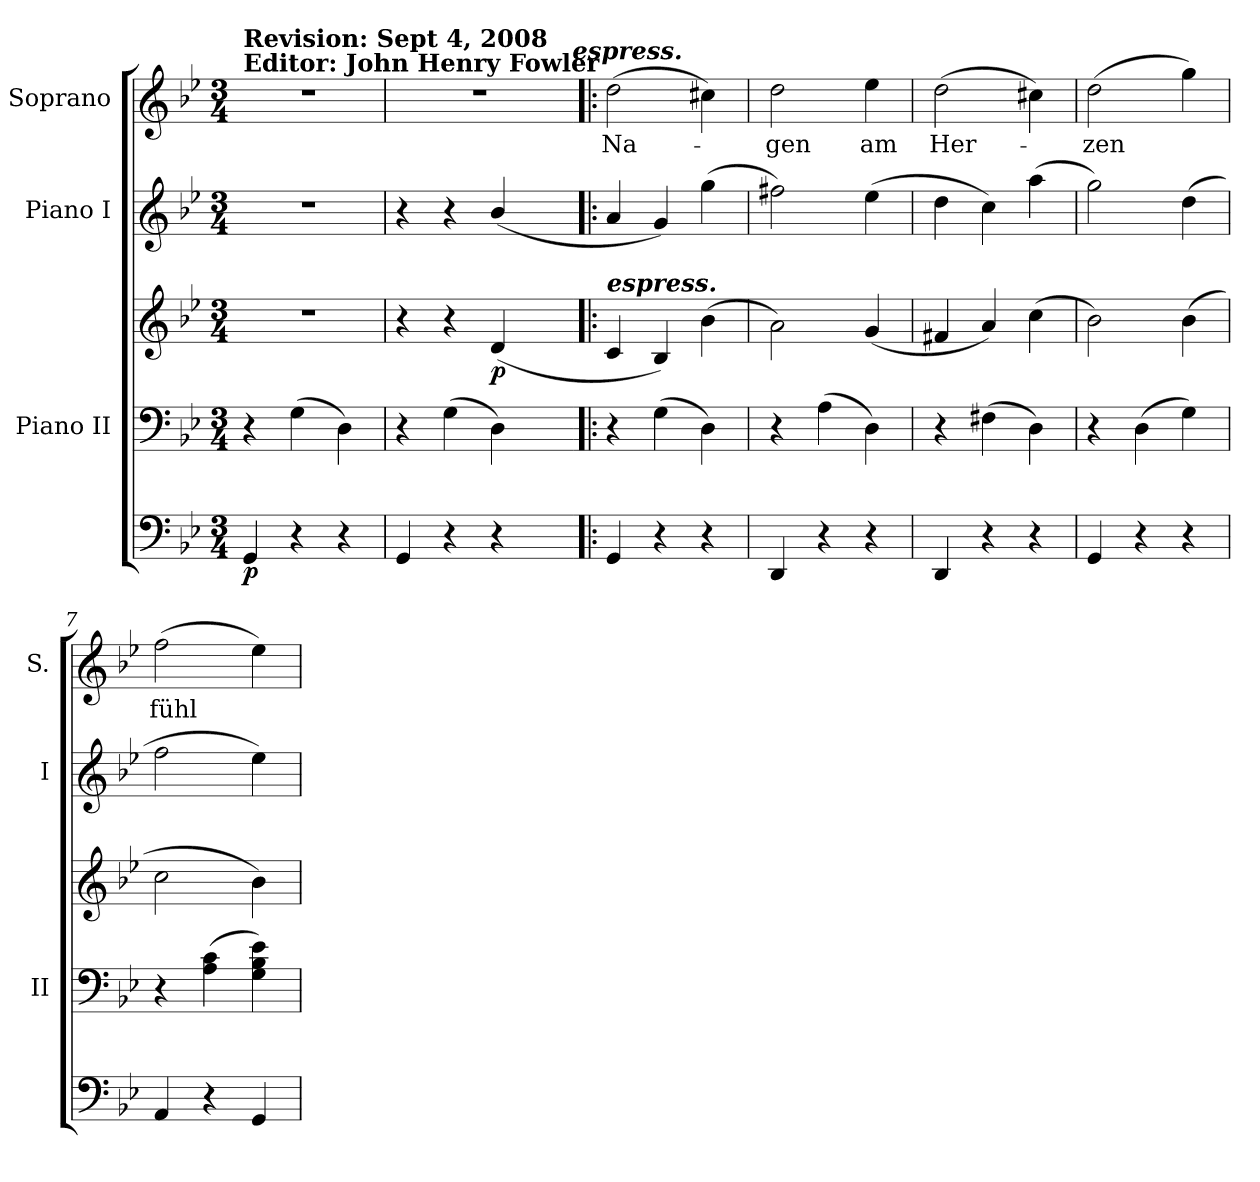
**kern	**dynam	**kern	**kern	**dynam	**kern	**kern	**text
*part5	*part5	*part4	*part3	*part3	*part2	*part1	*part1
*staff5	*staff5	*staff4	*staff3	*staff3	*staff2	*staff1	*staff1
*	*	*I"Piano II	*	*	*I"Piano I	*I"Soprano	*
*	*	*I'II	*	*	*I'I	*I'S.	*
!!LO:PB:g=z
*clefF4	*	*clefF4	*clefG2	*	*clefG2	*clefG2	*
*k[b-e-]	*	*k[b-e-]	*k[b-e-]	*	*k[b-e-]	*k[b-e-]	*
*B-:	*	*B-:	*B-:	*	*B-:	*B-:	*
*M3/4	*	*M3/4	*M3/4	*	*M3/4	*M3/4	*
*MM180	*	*MM180	*MM180	*	*MM180	*MM180	*
=1	=1	=1	=1	=1	=1	=1	=1
!	!	!	!	!	!	!LO:TX:a:B:t=Editor&colon; John Henry Fowler	!
!	!	!	!	!	!	!LO:TX:a:B:t=Revision&colon;  Sept 4,  2008	!
!	!	!	!LO:N:vis=1	!	!LO:N:vis=1	!LO:N:vis=1	!
4GGi/	p	4r	2.r	.	2.r	2.r	.
4r	.	(4Gi\	.	.	.	.	.
4r	.	4Di\)	.	.	.	.	.
=2	=2	=2	=2	=2	=2	=2	=2
!	!	!	!	!	!	!LO:N:vis=1	!
*	*	*	*	*	*	*^	*
4GGi/	.	4r	4r	.	4r	2.r	2ryy	.
4r	.	(4Gi\	4r	.	4r	.	.	.
4r	.	4Di\)	(4di/	p	(4b-i/	.	8ryy	.
.	.	.	.	.	.	.	16ryy	.
.	.	.	.	.	.	.	32ryy	.
.	.	.	.	.	.	.	64ryy	.
.	.	.	.	.	.	.	128...ryy	.
!	!	!	!	!	!	!	!LO:TX:a:Bi:t=espress.	!
.	.	.	.	.	.	.	1024ryy	.
*	*	*	*	*	*	*v	*v	*
=3!|:	=3!|:	=3!|:	=3!|:	=3!|:	=3!|:	=3!|:	=3!|:
*	*	*	*	*	*	*^	*
!	!	!	!LO:TX:a:Bi:t=espress.	!	!	!	!	!
!	!	!	!	!	!	!	!	!LO:LY:b:color=#000000
*	*	*	*	*	*	*v	*v	*
4GGi/	.	4r	4ci/	.	4ai/	(2ddi\	Na-
4r	.	(4Gi\	4B-i/)	.	4gi/)	.	.
4r	.	4Di\)	(4b-i\	.	(4ggi\	4cc#Xi\)	.
=4	=4	=4	=4	=4	=4	=4	=4
!	!	!	!	!	!	!	!LO:LY:b:color=#000000
4DDi/	.	4r	2ai\)	.	2ff#Xi\)	2ddi\	-gen
4r	.	(4Ai\	.	.	.	.	.
!	!	!	!	!	!	!	!LO:LY:b:color=#000000
4r	.	4Di\)	(4gi/	.	(4ee-i\	4ee-i\	am
=5	=5	=5	=5	=5	=5	=5	=5
!	!	!	!	!	!	!	!LO:LY:b:color=#000000
4DDi/	.	4r	4f#Xi/	.	4ddi\	(2ddi\	Her-
4r	.	(4F#Xi\	4ai/)	.	4cci\)	.	.
4r	.	4Di\)	(4cci\	.	(4aai\	4cc#Xi\)	.
=6	=6	=6	=6	=6	=6	=6	=6
!	!	!	!	!	!	!	!LO:LY:b:color=#000000
4GGi/	.	4r	2b-i\)	.	2ggi\)	(2ddi\	-zen
4r	.	(4Di\	.	.	.	.	.
4r	.	4Gi\)	(4b-i\	.	(4ddi\	4ggi\)	.
=7	=7	=7	=7	=7	=7	=7	=7
!	!	!	!	!	!	!	!LO:LY:b:color=#000000
4AAi/	.	4r	2cci\	.	2ffi\	(2ffi\	fühl
4r	.	(4Ai\ 4ci	.	.	.	.	.
4GGi/	.	4Gi\ 4B-i 4e-i)	4b-i\)	.	4ee-i\)	4ee-i\)	.
=	=	=	=	=	=	=	=
*-	*-	*-	*-	*-	*-	*-	*-
